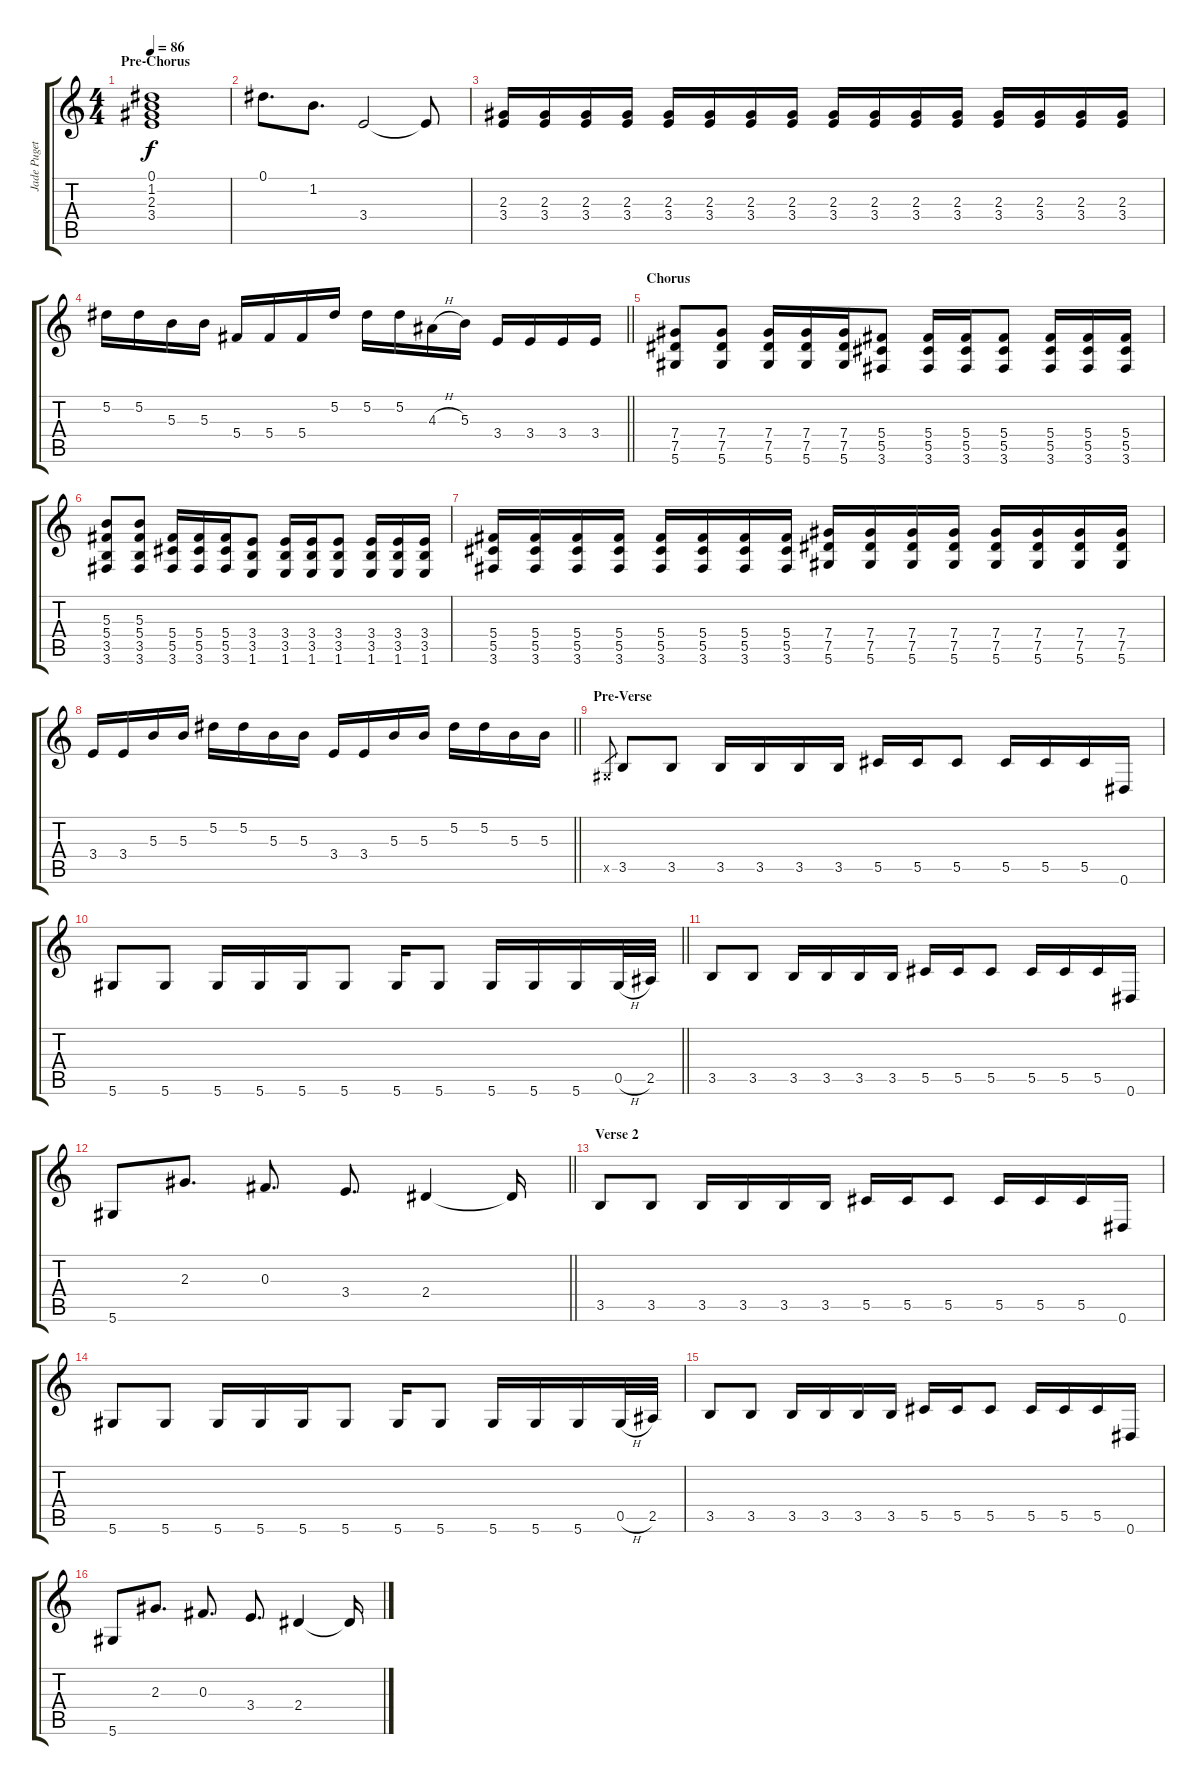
\track ("Jade Puget" "Jade Puget") {instrument acousticguitarsteel}
\staff {score tabs}
\tuning (Eb4 Bb3 Gb3 Db3 Ab2 Eb2) {hide}
\ts (4 4)
\section ("" "Pre-Chorus")
\tempo 86
\clef g2
\ks c
(0.1 1.2 2.3 3.4).1{dy f instrument distortionguitar} |
0.1.8{d} 1.2.8{d} 3.4.2 3.4{t}.8 |
(2.3 3.4).16 (2.3 3.4).16 (2.3 3.4).16 (2.3 3.4).16 (2.3 3.4).16 (2.3 3.4).16 (2.3 3.4).16 (2.3 3.4).16 (2.3 3.4).16 (2.3 3.4).16 (2.3 3.4).16 (2.3 3.4).16 (2.3 3.4).16 (2.3 3.4).16 (2.3 3.4).16 (2.3 3.4).16 |
\barLineRight lightlight
5.2.16 5.2.16 5.3.16 5.3.16 5.4.16 5.4.16 5.4.16 5.2.16 5.2.16 5.2.16 4.3{h}.16 5.3.16 3.4.16 3.4.16 3.4.16 3.4.16 |
\section ("" "Chorus")
(7.4 7.5 5.6).8 (7.4 7.5 5.6).8 (7.4 7.5 5.6).16 (7.4 7.5 5.6).16 (7.4 7.5 5.6).16 (5.4 5.5 3.6).8 (5.4 5.5 3.6).16 (5.4 5.5 3.6).16 (5.4 5.5 3.6).8 (5.4 5.5 3.6).16 (5.4 5.5 3.6).16 (5.4 5.5 3.6).16 |
(5.3 5.4 3.5 3.6).8 (5.3 5.4 3.5 3.6).8 (5.4 5.5 3.6).16 (5.4 5.5 3.6).16 (5.4 5.5 3.6).16 (3.4 3.5 1.6).8 (3.4 3.5 1.6).16 (3.4 3.5 1.6).16 (3.4 3.5 1.6).8 (3.4 3.5 1.6).16 (3.4 3.5 1.6).16 (3.4 3.5 1.6).16 |
(5.4 5.5 3.6).16 (5.4 5.5 3.6).16 (5.4 5.5 3.6).16 (5.4 5.5 3.6).16 (5.4 5.5 3.6).16 (5.4 5.5 3.6).16 (5.4 5.5 3.6).16 (5.4 5.5 3.6).16 (7.4 7.5 5.6).16 (7.4 7.5 5.6).16 (7.4 7.5 5.6).16 (7.4 7.5 5.6).16 (7.4 7.5 5.6).16 (7.4 7.5 5.6).16 (7.4 7.5 5.6).16 (7.4 7.5 5.6).16 |
\barLineRight lightlight
3.4.16 3.4.16 5.3.16 5.3.16 5.2.16 5.2.16 5.3.16 5.3.16 3.4.16 3.4.16 5.3.16 5.3.16 5.2.16 5.2.16 5.3.16 5.3.16 |
\section ("" "Pre-Verse")
0.5{x}.8{gr} 3.5.8{instrument acousticguitarsteel} 3.5.8 3.5.16 3.5.16 3.5.16 3.5.16 5.5.16 5.5.16 5.5.8 5.5.16 5.5.16 5.5.16 0.6.16 |
\barLineRight lightlight
5.6.8 5.6.8 5.6.16 5.6.16 5.6.16 5.6.8 5.6.16 5.6.8 5.6.16 5.6.16 5.6.16 0.5{h}.32 2.5.32 |
3.5.8 3.5.8 3.5.16 3.5.16 3.5.16 3.5.16 5.5.16 5.5.16 5.5.8 5.5.16 5.5.16 5.5.16 0.6.16 |
\barLineRight lightlight
5.6.8 2.3.8{d} 0.3.8{d} 3.4.8{d} 2.4.4 2.4{t}.16 |
\section ("" "Verse 2")
3.5.8 3.5.8 3.5.16 3.5.16 3.5.16 3.5.16 5.5.16 5.5.16 5.5.8 5.5.16 5.5.16 5.5.16 0.6.16 |
5.6.8 5.6.8 5.6.16 5.6.16 5.6.16 5.6.8 5.6.16 5.6.8 5.6.16 5.6.16 5.6.16 0.5{h}.32 2.5.32 |
3.5.8 3.5.8 3.5.16 3.5.16 3.5.16 3.5.16 5.5.16 5.5.16 5.5.8 5.5.16 5.5.16 5.5.16 0.6.16 |
5.6.8 2.3.8{d} 0.3.8{d} 3.4.8{d} 2.4.4 2.4{t}.16
